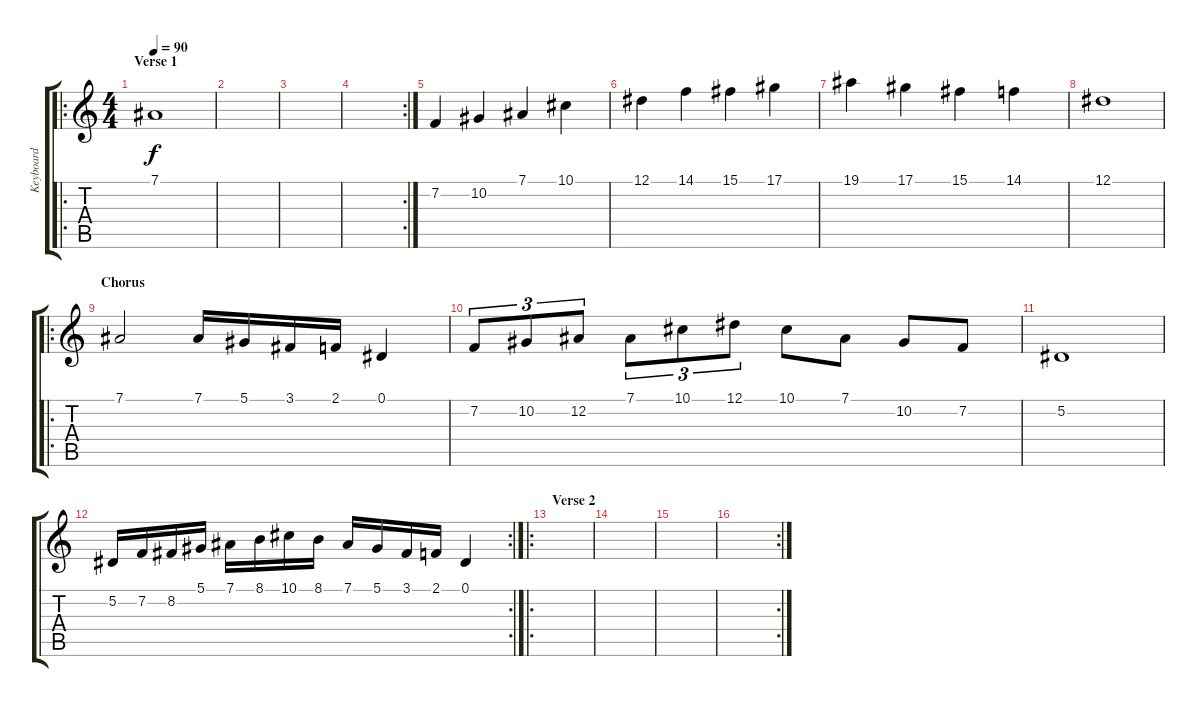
\track ("Keyboard" "Keyboard") {instrument stringensemble1}
\staff {score tabs}
\tuning (Eb4 Bb3 Gb3 Db3 Ab2 Eb2) {hide}
\ro
\ts (4 4)
\section ("" "Verse 1")
\tempo 90
\clef g2
\ks c
7.1.1{dy f} |
|
|
\rc 2
|
7.2.4 10.2.4 7.1.4 10.1.4 |
12.1.4 14.1.4 15.1.4 17.1.4 |
19.1.4 17.1.4 15.1.4 14.1.4 |
12.1.1 |
\ro
\section ("" "Chorus")
7.1.2 7.1.16 5.1.16 3.1.16 2.1.16 0.1.4 |
7.2.8{tu (3 2)} 10.2.8{tu (3 2)} 12.2.8{tu (3 2)} 7.1.8{tu (3 2)} 10.1.8{tu (3 2)} 12.1.8{tu (3 2)} 10.1.8 7.1.8 10.2.8 7.2.8 |
5.2.1 |
\rc 2
5.2.16 7.2.16 8.2.16 5.1.16 7.1.16 8.1.16 10.1.16 8.1.16 7.1.16 5.1.16 3.1.16 2.1.16 0.1.4 |
\ro
\section ("" "Verse 2")
|
|
|
\rc 2
